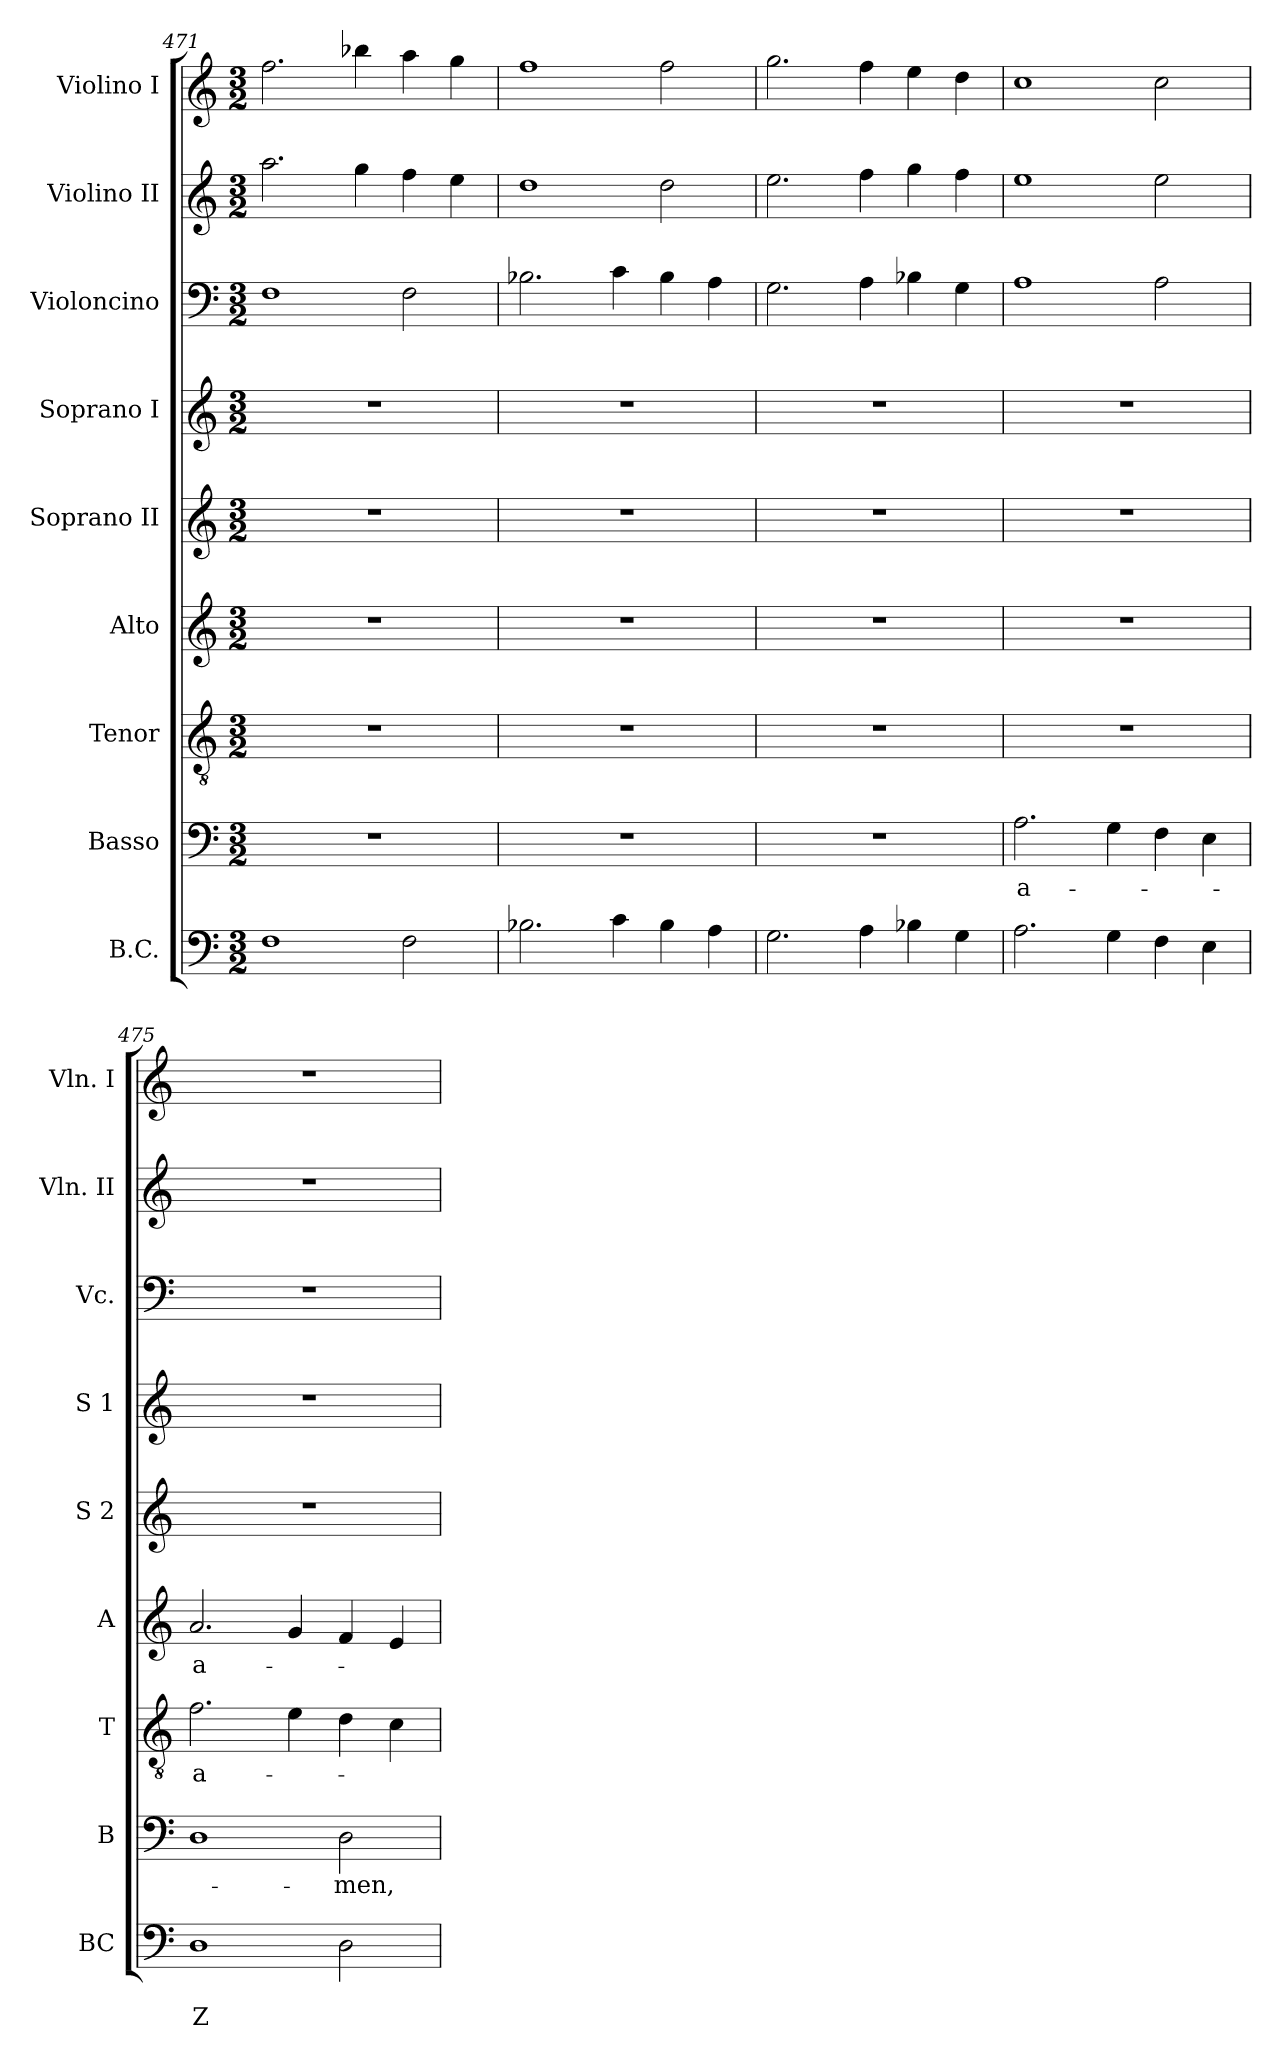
**kern	**text	**text	**kern	**text	**kern	**text	**kern	**text	**kern	**kern	**kern	**kern	**kern
*part9	*part9	*part9	*part8	*part8	*part7	*part7	*part6	*part6	*part5	*part4	*part3	*part2	*part1
*staff9	*staff9	*staff9	*staff8	*staff8	*staff7	*staff7	*staff6	*staff6	*staff5	*staff4	*staff3	*staff2	*staff1
*I"B.C.	*	*	*I"Basso	*	*I"Tenor	*	*I"Alto	*	*I"Soprano II	*I"Soprano I	*I"Violoncino	*I"Violino II	*I"Violino I
*I'BC	*	*	*I'B	*	*I'T	*	*I'A	*	*I'S 2	*I'S 1	*I'Vc.	*I'Vln. II	*I'Vln. I
!!LO:PB:g=z
*clefF4	*	*	*clefF4	*	*clefGv2	*	*clefG2	*	*clefG2	*clefG2	*clefF4	*clefG2	*clefG2
*k[]	*	*	*k[]	*	*k[]	*	*k[]	*	*k[]	*k[]	*k[]	*k[]	*k[]
*C:	*	*	*C:	*	*C:	*	*C:	*	*C:	*C:	*C:	*C:	*C:
*M3/2	*	*	*M3/2	*	*M3/2	*	*M3/2	*	*M3/2	*M3/2	*M3/2	*M3/2	*M3/2
=471	=471	=471	=471	=471	=471	=471	=471	=471	=471	=471	=471	=471	=471
1F	.	.	1.r	.	1.r	.	1.r	.	1.r	1.r	1F	2.aa\	2.ff\
.	.	.	.	.	.	.	.	.	.	.	.	4gg\	4bb-X\
2F\	.	.	.	.	.	.	.	.	.	.	2F\	4ff\	4aa\
.	.	.	.	.	.	.	.	.	.	.	.	4ee\	4gg\
=472	=472	=472	=472	=472	=472	=472	=472	=472	=472	=472	=472	=472	=472
2.B-X\	.	.	1.r	.	1.r	.	1.r	.	1.r	1.r	2.B-X\	1dd	1ff
4c\	.	.	.	.	.	.	.	.	.	.	4c\	.	.
4B-\	.	.	.	.	.	.	.	.	.	.	4B-\	2dd\	2ff\
4A\	.	.	.	.	.	.	.	.	.	.	4A\	.	.
=473	=473	=473	=473	=473	=473	=473	=473	=473	=473	=473	=473	=473	=473
2.G\	.	.	1.r	.	1.r	.	1.r	.	1.r	1.r	2.G\	2.ee\	2.gg\
4A\	.	.	.	.	.	.	.	.	.	.	4A\	4ff\	4ff\
4B-X\	.	.	.	.	.	.	.	.	.	.	4B-X\	4gg\	4ee\
4G\	.	.	.	.	.	.	.	.	.	.	4G\	4ff\	4dd\
=474	=474	=474	=474	=474	=474	=474	=474	=474	=474	=474	=474	=474	=474
!	!	!	!	!LO:LY:b	!	!	!	!	!	!	!	!	!
2.A\	.	.	2.A\	a-	1.r	.	1.r	.	1.r	1.r	1A	1ee	1cc
4G\	.	.	4G\	.	.	.	.	.	.	.	.	.	.
4F\	.	.	4F\	.	.	.	.	.	.	.	2A\	2ee\	2cc\
4E\	.	.	4E\	.	.	.	.	.	.	.	.	.	.
=475	=475	=475	=475	=475	=475	=475	=475	=475	=475	=475	=475	=475	=475
!	!	!LO:LY:b	!	!	!	!LO:LY:b	!	!LO:LY:b	!	!	!	!	!
1D	.	Z	1D	.	2.f\	a-	2.a/	a-	1.r	1.r	1.r	1.r	1.r
.	.	.	.	.	4e\	.	4g/	.	.	.	.	.	.
!	!	!	!	!LO:LY:b	!	!	!	!	!	!	!	!	!
2D\	.	.	2D\	-men,	4d\	.	4f/	.	.	.	.	.	.
.	.	.	.	.	4c\	.	4e/	.	.	.	.	.	.
=	=	=	=	=	=	=	=	=	=	=	=	=	=
*-	*-	*-	*-	*-	*-	*-	*-	*-	*-	*-	*-	*-	*-
